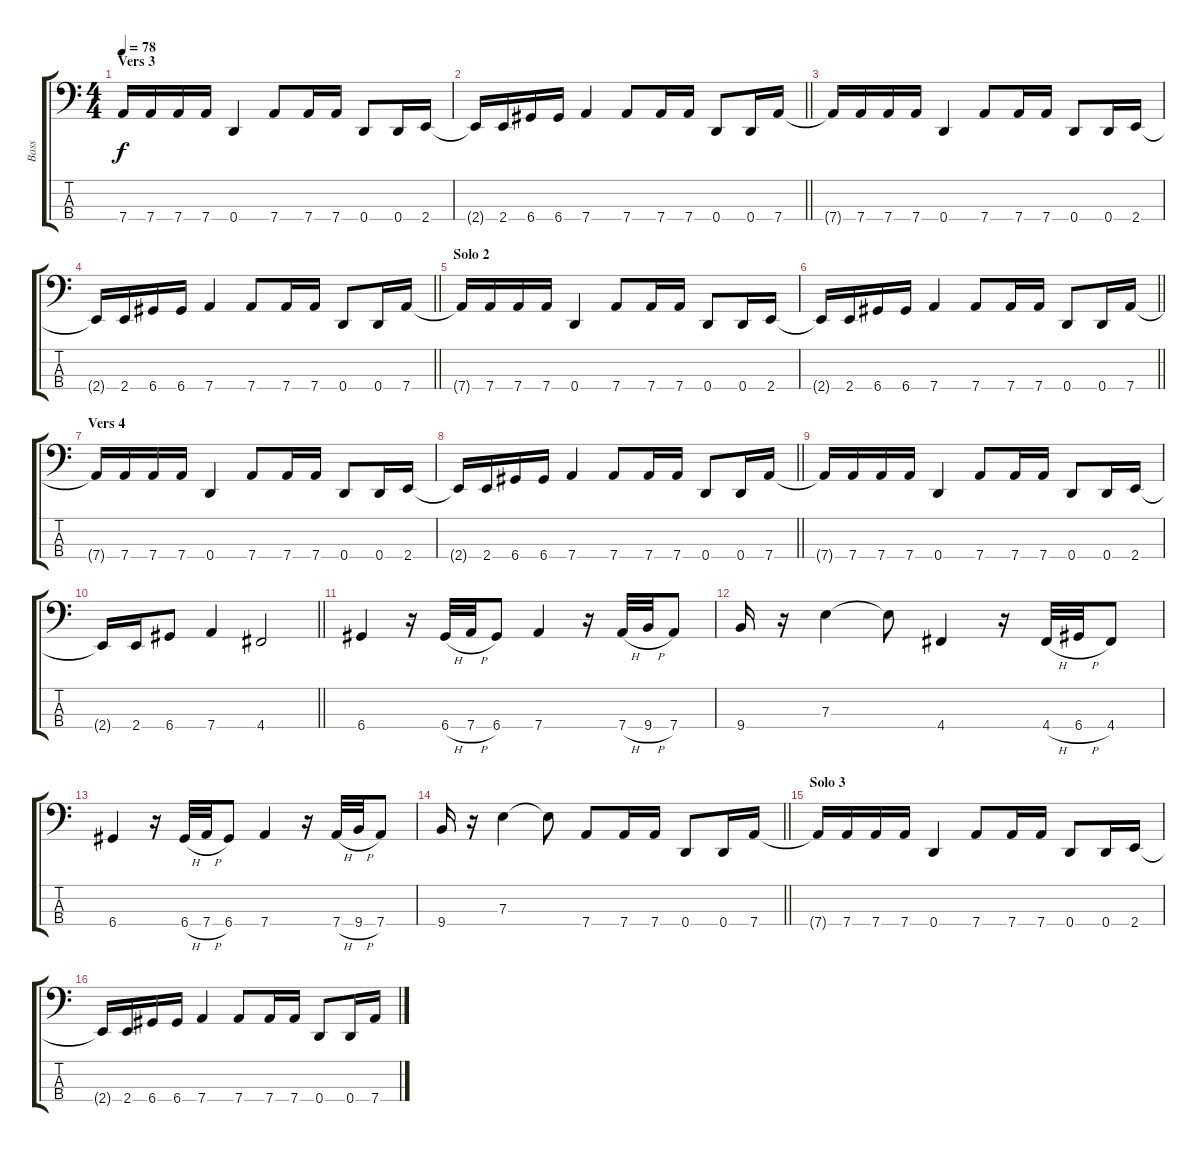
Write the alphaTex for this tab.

\track ("Bass" "Bass") {instrument electricbasspick}
\staff {score tabs}
\tuning (G2 D2 A1 D1) {hide}
\ts (4 4)
\section ("" "Vers 3")
\tempo 78
\clef f4
\ks c
7.4{t}.16{dy f} 7.4.16 7.4.16 7.4.16 0.4.4 7.4.8 7.4.16 7.4.16 0.4.8 0.4.16 2.4.16 |
\barLineRight lightlight
2.4{t}.16 2.4.16 6.4.16 6.4.16 7.4.4 7.4.8 7.4.16 7.4.16 0.4.8 0.4.16 7.4.16 |
7.4{t}.16 7.4.16 7.4.16 7.4.16 0.4.4 7.4.8 7.4.16 7.4.16 0.4.8 0.4.16 2.4.16 |
\barLineRight lightlight
2.4{t}.16 2.4.16 6.4.16 6.4.16 7.4.4 7.4.8 7.4.16 7.4.16 0.4.8 0.4.16 7.4.16 |
\section ("" "Solo 2")
7.4{t}.16 7.4.16 7.4.16 7.4.16 0.4.4 7.4.8 7.4.16 7.4.16 0.4.8 0.4.16 2.4.16 |
\barLineRight lightlight
2.4{t}.16 2.4.16 6.4.16 6.4.16 7.4.4 7.4.8 7.4.16 7.4.16 0.4.8 0.4.16 7.4.16 |
\section ("" "Vers 4")
7.4{t}.16 7.4.16 7.4.16 7.4.16 0.4.4 7.4.8 7.4.16 7.4.16 0.4.8 0.4.16 2.4.16 |
\barLineRight lightlight
2.4{t}.16 2.4.16 6.4.16 6.4.16 7.4.4 7.4.8 7.4.16 7.4.16 0.4.8 0.4.16 7.4.16 |
7.4{t}.16 7.4.16 7.4.16 7.4.16 0.4.4 7.4.8 7.4.16 7.4.16 0.4.8 0.4.16 2.4.16 |
\barLineRight lightlight
2.4{t}.16 2.4.16 6.4.8 7.4.4 4.4.2 |
6.4.4 r.16 6.4{h}.32 7.4{h}.32 6.4.8 7.4.4 r.16 7.4{h}.32 9.4{h}.32 7.4.8 |
9.4.16 r.16 7.3.4 7.3{t}.8 4.4.4 r.16 4.4{h}.32 6.4{h}.32 4.4.8 |
6.4.4 r.16 6.4{h}.32 7.4{h}.32 6.4.8 7.4.4 r.16 7.4{h}.32 9.4{h}.32 7.4.8 |
\barLineRight lightlight
9.4.16 r.16 7.3.4 7.3{t}.8 7.4.8 7.4.16 7.4.16 0.4.8 0.4.16 7.4.16 |
\section ("" "Solo 3")
7.4{t}.16 7.4.16 7.4.16 7.4.16 0.4.4 7.4.8 7.4.16 7.4.16 0.4.8 0.4.16 2.4.16 |
2.4{t}.16 2.4.16 6.4.16 6.4.16 7.4.4 7.4.8 7.4.16 7.4.16 0.4.8 0.4.16 7.4.16
